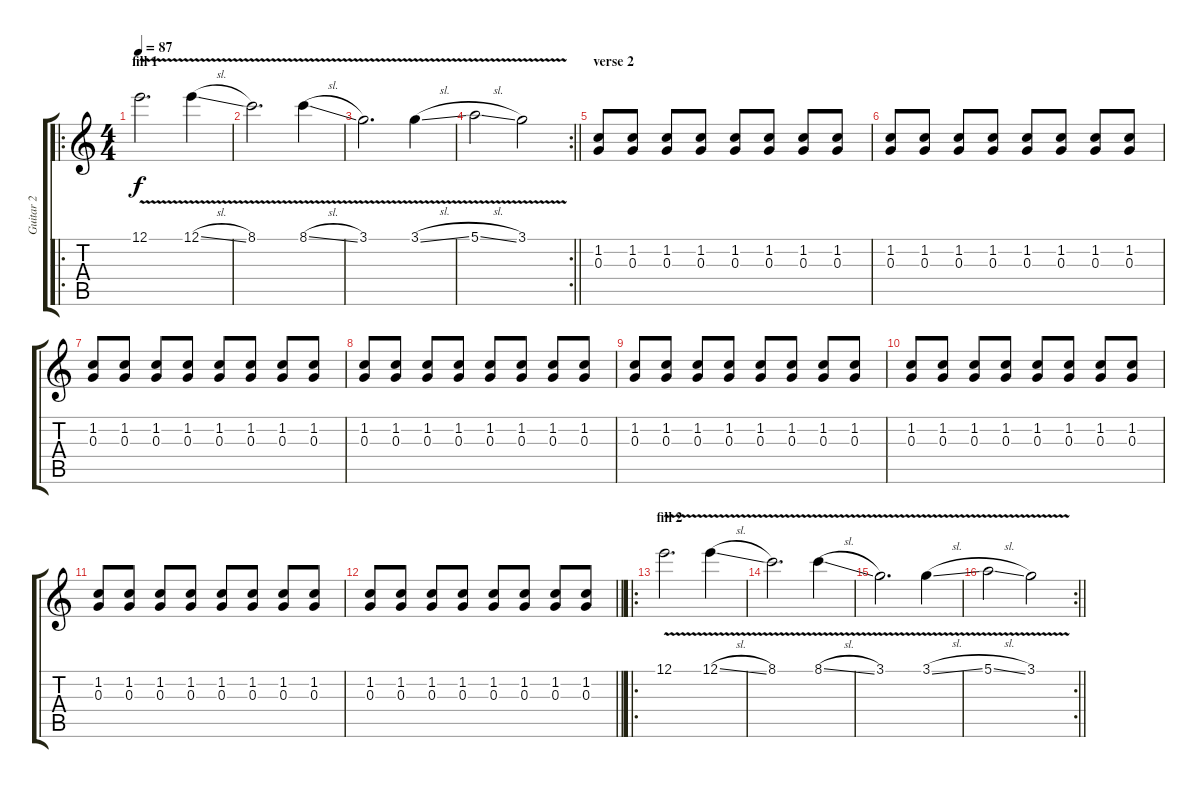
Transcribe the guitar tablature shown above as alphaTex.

\track ("Guitar 2" "Guitar 2") {instrument overdrivenguitar}
\staff {score tabs}
\tuning (E4 B3 G3 D3 A2 E2) {hide}
\ro
\ts (4 4)
\section ("" "fill 1")
\tempo 87
\clef g2
\ks c
12.1{v}.2{d dy f volume 16} 12.1{v sl}.4 |
8.1{v}.2{d} 8.1{v sl}.4 |
3.1{v}.2{d} 3.1{v sl}.4 |
\rc 2
\barLineRight lightlight
5.1{v sl}.2 3.1{v}.2 |
\section ("" "verse 2")
(1.2 0.3).8{volume 8} (1.2 0.3).8 (1.2 0.3).8 (1.2 0.3).8 (1.2 0.3).8 (1.2 0.3).8 (1.2 0.3).8 (1.2 0.3).8 |
(1.2 0.3).8 (1.2 0.3).8 (1.2 0.3).8 (1.2 0.3).8 (1.2 0.3).8 (1.2 0.3).8 (1.2 0.3).8 (1.2 0.3).8 |
(1.2 0.3).8 (1.2 0.3).8 (1.2 0.3).8 (1.2 0.3).8 (1.2 0.3).8 (1.2 0.3).8 (1.2 0.3).8 (1.2 0.3).8 |
(1.2 0.3).8 (1.2 0.3).8 (1.2 0.3).8 (1.2 0.3).8 (1.2 0.3).8 (1.2 0.3).8 (1.2 0.3).8 (1.2 0.3).8 |
(1.2 0.3).8 (1.2 0.3).8 (1.2 0.3).8 (1.2 0.3).8 (1.2 0.3).8 (1.2 0.3).8 (1.2 0.3).8 (1.2 0.3).8 |
(1.2 0.3).8 (1.2 0.3).8 (1.2 0.3).8 (1.2 0.3).8 (1.2 0.3).8 (1.2 0.3).8 (1.2 0.3).8 (1.2 0.3).8 |
(1.2 0.3).8 (1.2 0.3).8 (1.2 0.3).8 (1.2 0.3).8 (1.2 0.3).8 (1.2 0.3).8 (1.2 0.3).8 (1.2 0.3).8 |
\barLineRight lightlight
(1.2 0.3).8 (1.2 0.3).8 (1.2 0.3).8 (1.2 0.3).8 (1.2 0.3).8 (1.2 0.3).8 (1.2 0.3).8 (1.2 0.3).8 |
\ro
\section ("" "fill 2")
12.1{v}.2{d volume 16} 12.1{v sl}.4 |
8.1{v}.2{d} 8.1{v sl}.4 |
3.1{v}.2{d} 3.1{v sl}.4 |
\rc 2
\barLineRight lightlight
5.1{v sl}.2 3.1{v}.2
